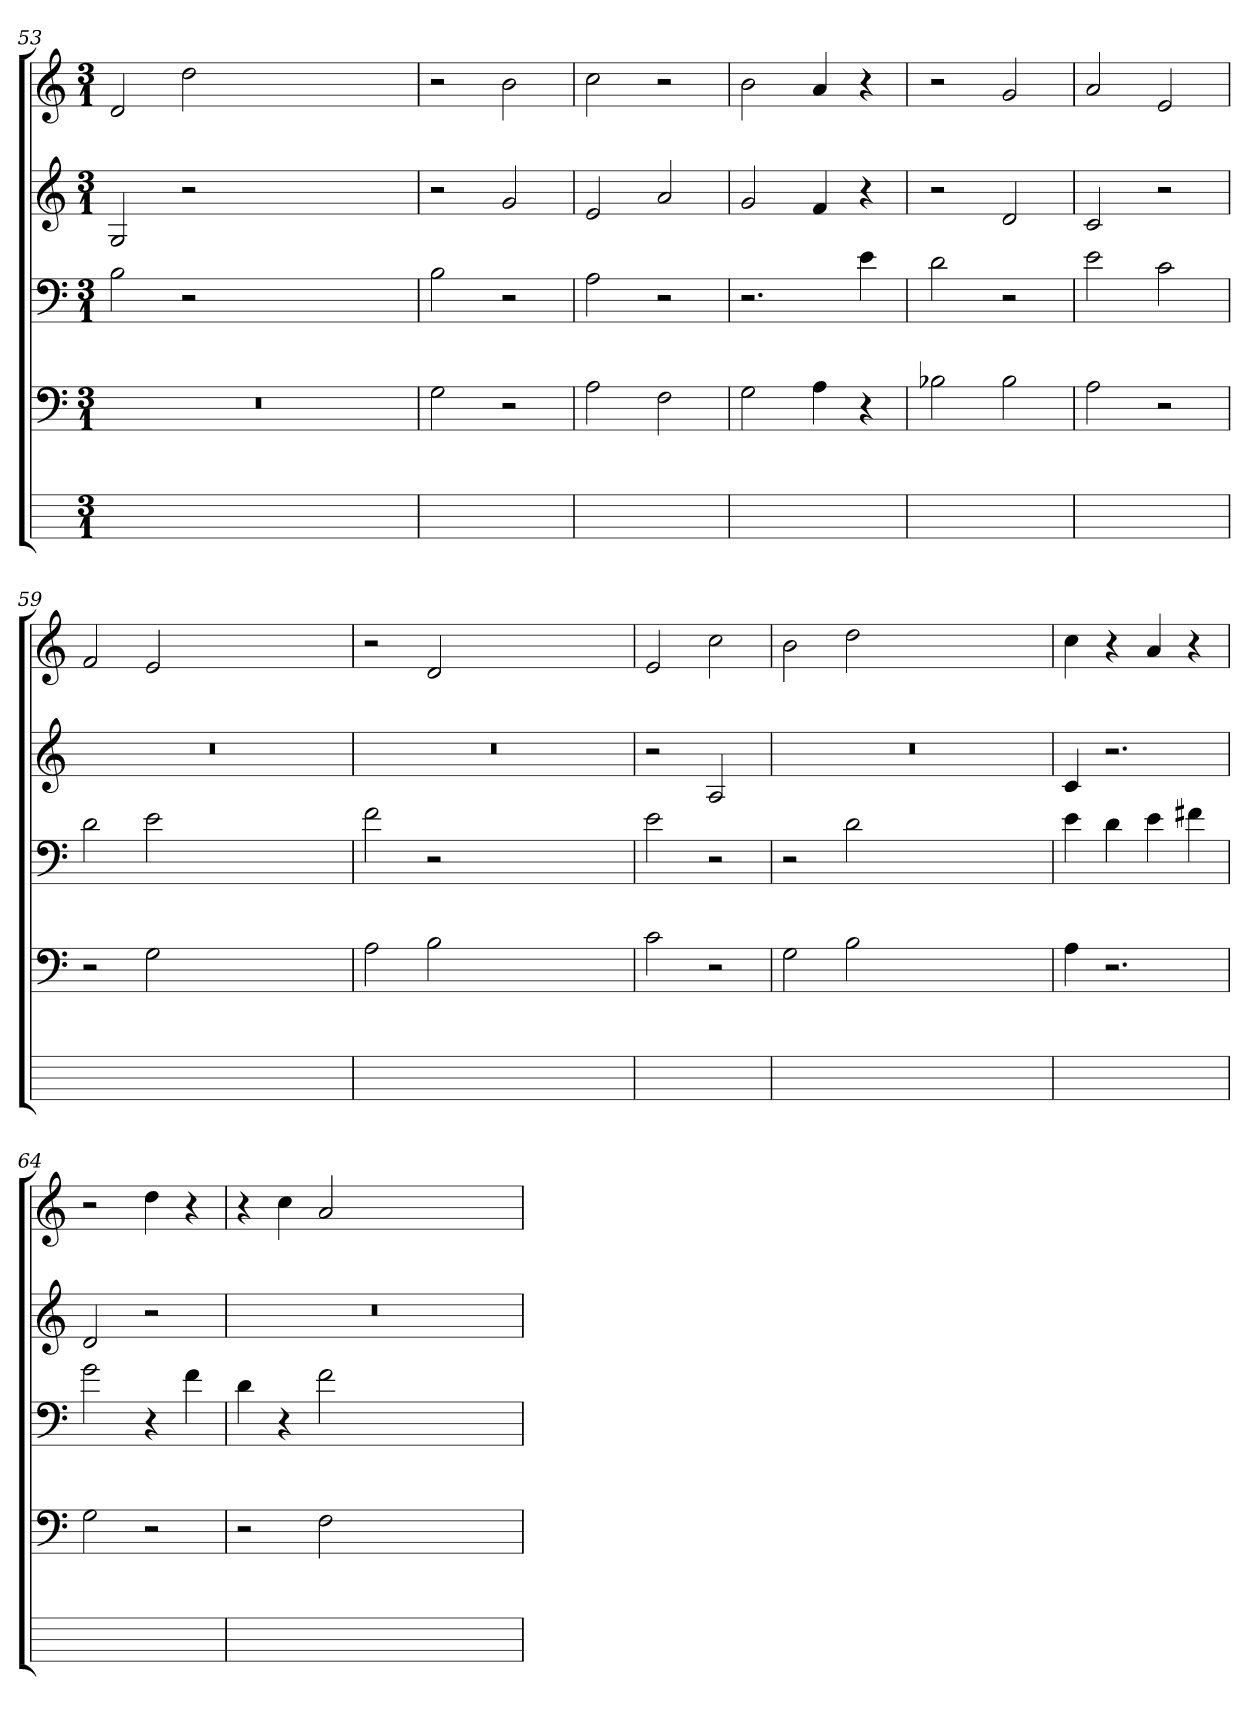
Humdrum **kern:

**kern	**kern	**kern	**kern	**kern
*part5	*part4	*part3	*part2	*part1
*staff5	*staff4	*staff3	*staff2	*staff1
*	*clefF4	*clefF4	*clefG2	*clefG2
*	*k[]	*k[]	*k[]	*k[]
*	*C:	*C:	*C:	*C:
*M3/1	*M3/1	*M3/1	*M3/1	*M3/1
=53	=53	=53	=53	=53
0.ryy	0.r	2B	2G	2d
.	.	2r	2r	2dd
.	.	0ryy	0ryy	0ryy
=54	=54	=54	=54	=54
1ryy	2G	2Bi	2r	2r
.	2r	2r	2g	2b
=55	=55	=55	=55	=55
1ryy	2A	2A	2e	2cc
.	2F	2r	2a	2r
=56	=56	=56	=56	=56
1ryy	2G	2.r	2g	2b
.	4A	.	4f	4a
.	4r	4ej	4r	4r
=57	=57	=57	=57	=57
1ryy	2B-X	2d	2r	2r
.	2B-i	2r	2d	2g
=58	=58	=58	=58	=58
1ryy	2A	2e	2c	2a
.	2r	2c	2r	2e
=59	=59	=59	=59	=59
0.ryy	2r	2d	0.r	2f
.	2G	2e	.	2e
.	0ryy	0ryy	.	0ryy
=60	=60	=60	=60	=60
0.ryy	2A	2f	0.r	2r
.	2B	2r	.	2d
.	0ryy	0ryy	.	0ryy
=61	=61	=61	=61	=61
1ryy	2c	2e	2r	2e
.	2r	2r	2Ai	2cc
=62	=62	=62	=62	=62
0.ryy	2G	2r	0.r	2b
.	2B	2d	.	2dd
.	0ryy	0ryy	.	0ryy
=63	=63	=63	=63	=63
1ryy	4A	4e	4c	4cc
.	2.r	4dj	2.r	4r
.	.	4ei	.	4a
.	.	4f#Xj	.	4r
=64	=64	=64	=64	=64
1ryy	2G	2g	2d	2r
.	2r	4r	2r	4dd
.	.	4f	.	4r
=65	=65	=65	=65	=65
0.ryy	2r	4d	0.r	4r
.	.	4r	.	4cc
.	2F	2f	.	2a
.	0ryy	0ryy	.	0ryy
=	=	=	=	=
*-	*-	*-	*-	*-
